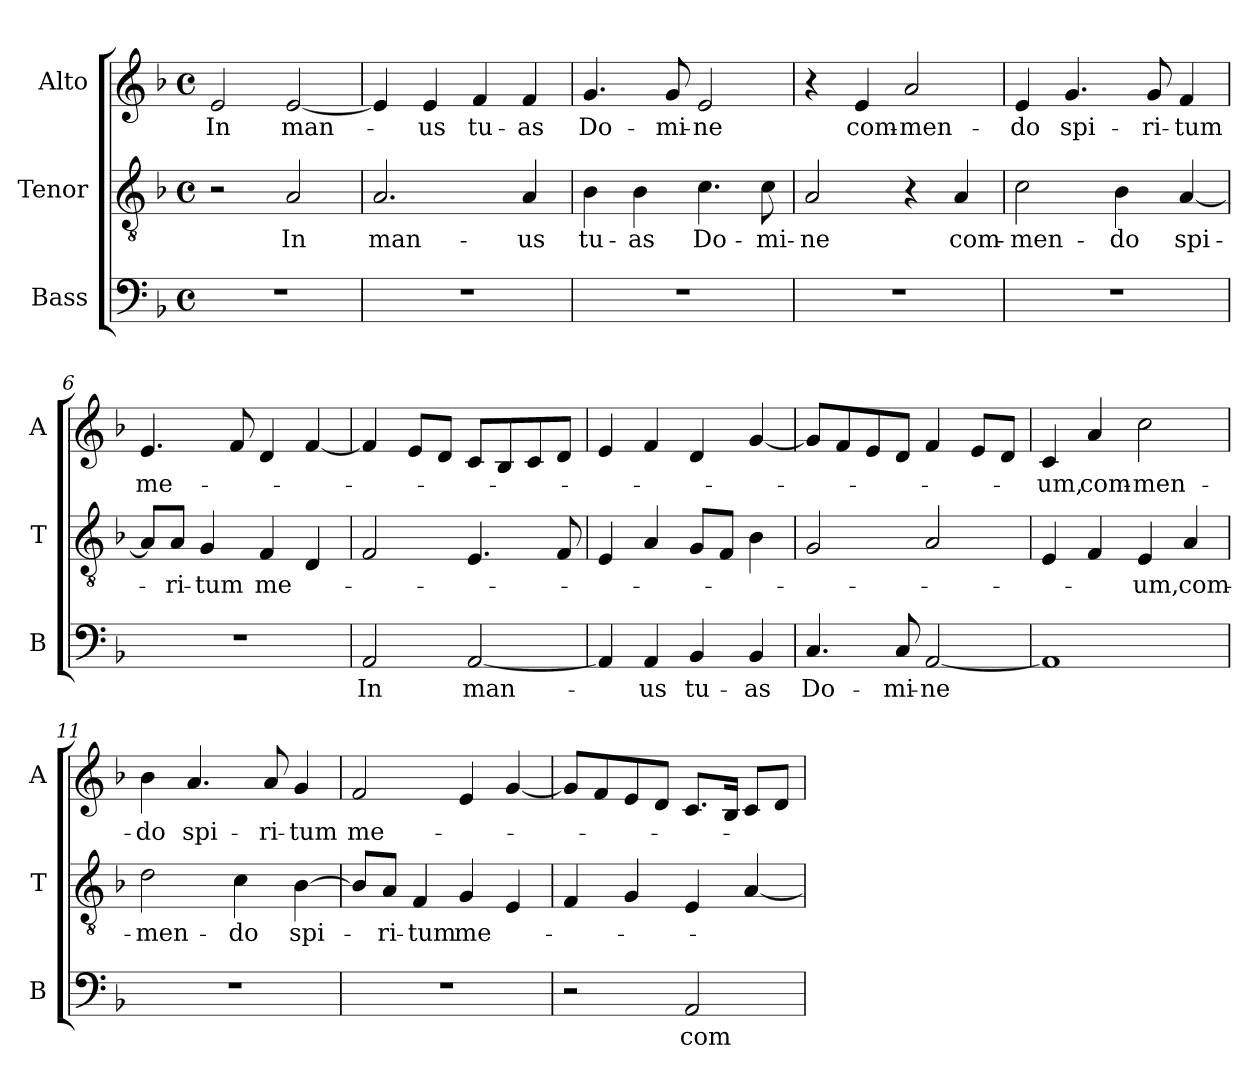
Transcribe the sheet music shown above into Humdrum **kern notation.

**kern	**text	**kern	**text	**kern	**text
*part3	*part3	*part2	*part2	*part1	*part1
*staff3	*staff3	*staff2	*staff2	*staff1	*staff1
*I"Bass	*	*I"Tenor	*	*I"Alto	*
*I'B	*	*I'T	*	*I'A	*
*clefF4	*	*clefGv2	*	*clefG2	*
*k[b-]	*	*k[b-]	*	*k[b-]	*
*F:	*	*F:	*	*F:	*
*M4/4	*	*M4/4	*	*M4/4	*
*met(c)	*	*met(c)	*	*met(c)	*
=1	=1	=1	=1	=1	=1
!	!	!	!	!	!LO:LY:b
1r	.	2r	.	2e/	In
!	!	!	!LO:LY:b	!	!LO:LY:b
.	.	2A/	In	[2e/	man-
=2	=2	=2	=2	=2	=2
!	!	!	!LO:LY:b	!	!
1r	.	2.A/	man-	4e/]	.
!	!	!	!	!	!LO:LY:b
.	.	.	.	4e/	-us
!	!	!	!	!	!LO:LY:b
.	.	.	.	4f/	tu-
!	!	!	!LO:LY:b	!	!LO:LY:b
.	.	4A/	-us	4f/	-as
=3	=3	=3	=3	=3	=3
!	!	!	!LO:LY:b	!	!LO:LY:b
1r	.	4B-\	tu-	4.g/	Do-
!	!	!	!LO:LY:b	!	!
.	.	4B-\	-as	.	.
!	!	!	!	!	!LO:LY:b
.	.	.	.	8g/	-mi-
!	!	!	!LO:LY:b	!	!LO:LY:b
.	.	4.c\	Do-	2e/	-ne
!	!	!	!LO:LY:b	!	!
.	.	8c\	-mi-	.	.
=4	=4	=4	=4	=4	=4
!	!	!	!LO:LY:b	!	!
1r	.	2A/	-ne	4r	.
!	!	!	!	!	!LO:LY:b
.	.	.	.	4e/	com-
!	!	!	!	!	!LO:LY:b
.	.	4r	.	2a/	-men-
!	!	!	!LO:LY:b	!	!
.	.	4A/	com-	.	.
=5	=5	=5	=5	=5	=5
!	!	!	!LO:LY:b	!	!LO:LY:b
1r	.	2c\	-men-	4e/	-do
!	!	!	!	!	!LO:LY:b
.	.	.	.	4.g/	spi-
!	!	!	!LO:LY:b	!	!
.	.	4B-\	-do	.	.
!	!	!	!	!	!LO:LY:b
.	.	.	.	8g/	-ri-
!	!	!	!LO:LY:b	!	!LO:LY:b
.	.	[4A/	spi-	4f/	-tum
=6	=6	=6	=6	=6	=6
!	!	!	!	!	!LO:LY:b
1r	.	8A/L]	.	4.e/	me-
!	!	!	!LO:LY:b	!	!
.	.	8A/J	-ri-	.	.
!	!	!	!LO:LY:b	!	!
.	.	4G/	-tum	.	.
.	.	.	.	8f/	.
!	!	!	!LO:LY:b	!	!
.	.	4F/	me-	4d/	.
.	.	4D/	.	[4f/	.
=7	=7	=7	=7	=7	=7
!	!LO:LY:b	!	!	!	!
2AA/	In	2F/	.	4f/]	.
.	.	.	.	8e/L	.
.	.	.	.	8d/J	.
!	!LO:LY:b	!	!	!	!
[2AA/	man-	4.E/	.	8c/L	.
.	.	.	.	8B-/	.
.	.	.	.	8c/	.
.	.	8F/	.	8d/J	.
!!LO:LB:g=z
=8	=8	=8	=8	=8	=8
4AA/]	.	4E/	.	4e/	.
!	!LO:LY:b	!	!	!	!
4AA/	-us	4A/	.	4f/	.
!	!LO:LY:b	!	!	!	!
4BB-/	tu-	8G/L	.	4d/	.
.	.	8F/J	.	.	.
!	!LO:LY:b	!	!	!	!
4BB-/	-as	4B-\	.	[4g/	.
=9	=9	=9	=9	=9	=9
!	!LO:LY:b	!	!	!	!
4.C/	Do-	2G/	.	8g/L]	.
.	.	.	.	8f/	.
.	.	.	.	8e/	.
!	!LO:LY:b	!	!	!	!
8C/	-mi-	.	.	8d/J	.
!	!LO:LY:b	!	!	!	!
[2AA/	-ne	2A/	.	4f/	.
.	.	.	.	8e/L	.
.	.	.	.	8d/J	.
=10	=10	=10	=10	=10	=10
!	!	!	!	!	!LO:LY:b
1AA]	.	4E/	.	4c/	-um,
!	!	!	!	!	!LO:LY:b
.	.	4F/	.	4a/	com-
!	!	!	!LO:LY:b	!	!LO:LY:b
.	.	4E/	-um,	2cc\	-men-
!	!	!	!LO:LY:b	!	!
.	.	4A/	com-	.	.
=11	=11	=11	=11	=11	=11
!	!	!	!LO:LY:b	!	!LO:LY:b
1r	.	2d\	-men-	4b-\	-do
!	!	!	!	!	!LO:LY:b
.	.	.	.	4.a/	spi-
!	!	!	!LO:LY:b	!	!
.	.	4c\	-do	.	.
!	!	!	!	!	!LO:LY:b
.	.	.	.	8a/	-ri-
!	!	!	!LO:LY:b	!	!LO:LY:b
.	.	[4B-\	spi-	4g/	-tum
=12	=12	=12	=12	=12	=12
!	!	!	!	!	!LO:LY:b
1r	.	8B-/L]	.	2f/	me-
!	!	!	!LO:LY:b	!	!
.	.	8A/J	-ri-	.	.
!	!	!	!LO:LY:b	!	!
.	.	4F/	-tum	.	.
!	!	!	!LO:LY:b	!	!
.	.	4G/	me-	4e/	.
.	.	4E/	.	[4g/	.
=13	=13	=13	=13	=13	=13
2r	.	4F/	.	8g/L]	.
.	.	.	.	8f/	.
.	.	4G/	.	8e/	.
.	.	.	.	8d/J	.
!	!LO:LY:b	!	!	!	!
2AA/	com-	4E/	.	8.c/L	.
.	.	.	.	16B-/Jk	.
.	.	[4A/	.	8c/L	.
.	.	.	.	8d/J	.
=	=	=	=	=	=
*-	*-	*-	*-	*-	*-
